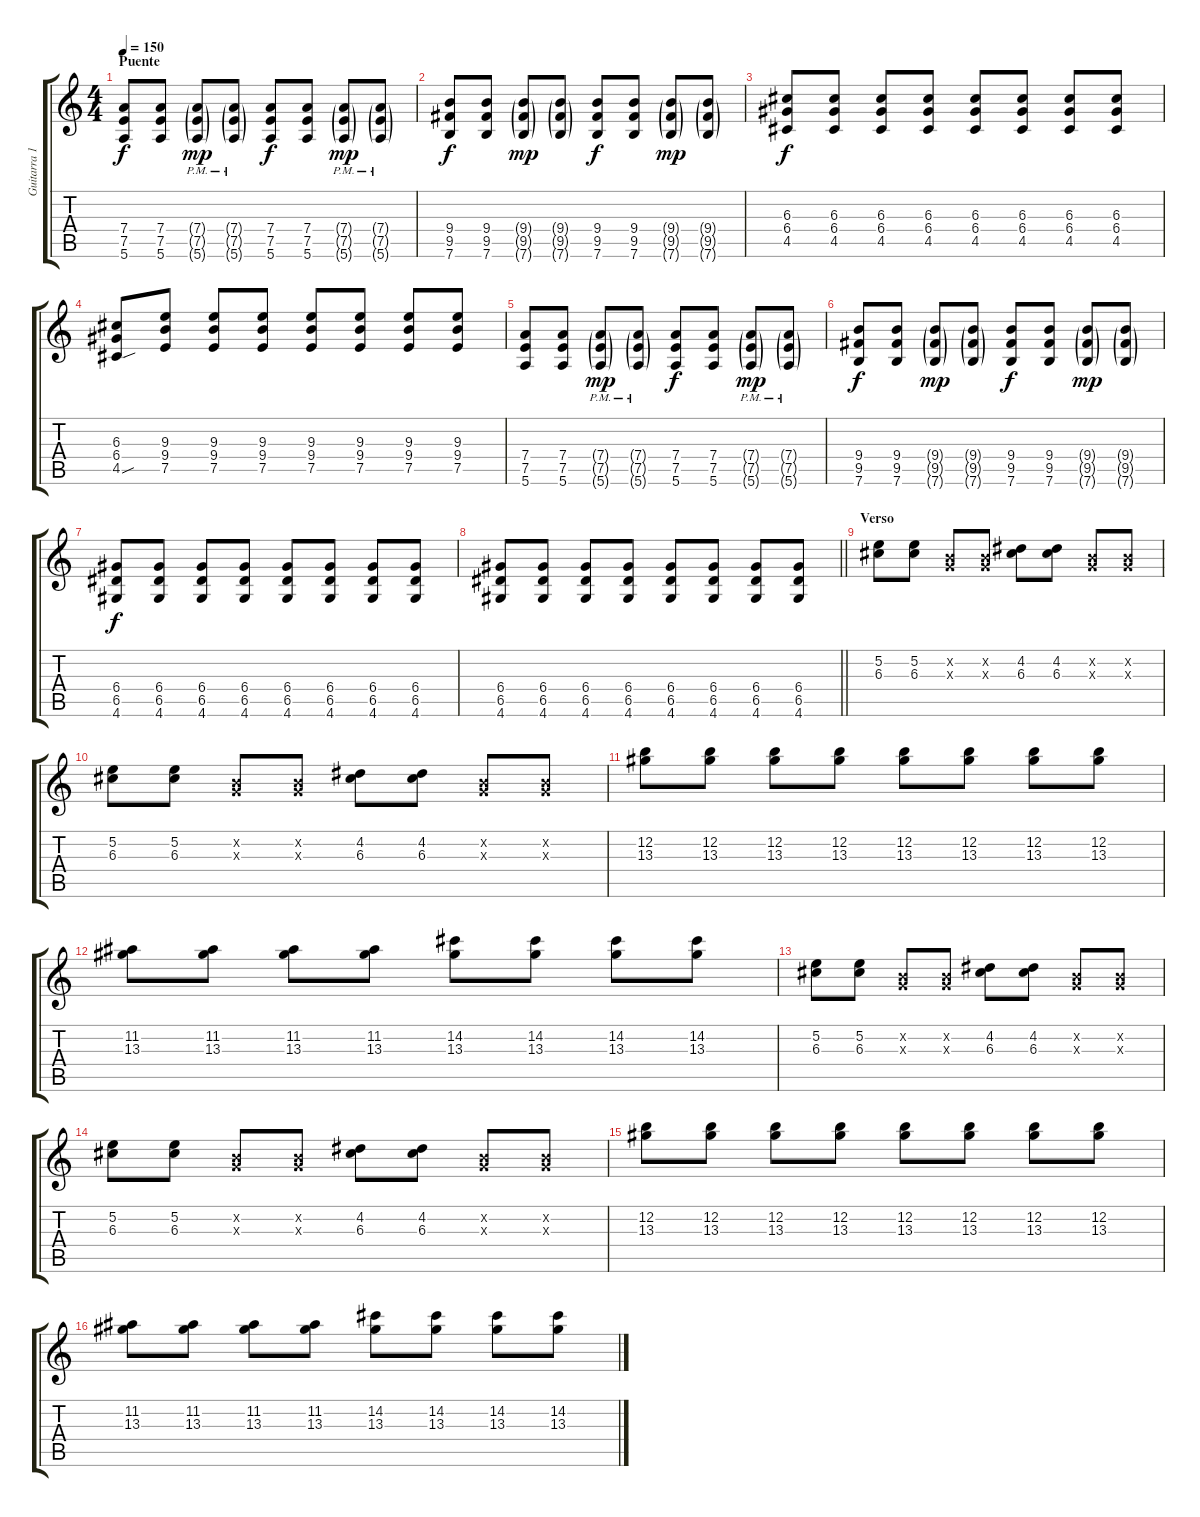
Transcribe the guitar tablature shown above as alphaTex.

\track ("Guitarra 1" "Guitarra 1") {instrument overdrivenguitar}
\staff {score tabs}
\tuning (E4 B3 G3 D3 A2 E2) {hide}
\ts (4 4)
\section ("" "Puente")
\tempo 150
\clef g2
\ks c
(7.4 7.5 5.6).8{dy f} (7.4 7.5 5.6).8 (7.4{g pm} 7.5{g} 5.6{g}).8{dy mp} (7.4{g pm} 7.5{g} 5.6{g}).8 (7.4 7.5 5.6).8{dy f} (7.4 7.5 5.6).8 (7.4{g pm} 7.5{g} 5.6{g}).8{dy mp} (7.4{g pm} 7.5{g} 5.6{g}).8 |
(9.4 9.5 7.6).8{dy f} (9.4 9.5 7.6).8 (9.4{g} 9.5{g} 7.6{g}).8{dy mp} (9.4{g} 9.5{g} 7.6{g}).8 (9.4 9.5 7.6).8{dy f} (9.4 9.5 7.6).8 (9.4{g} 9.5{g} 7.6{g}).8{dy mp} (9.4{g} 9.5{g} 7.6{g}).8 |
(6.3 6.4 4.5).8{dy f} (6.3 6.4 4.5).8 (6.3 6.4 4.5).8 (6.3 6.4 4.5).8 (6.3 6.4 4.5).8 (6.3 6.4 4.5).8 (6.3 6.4 4.5).8 (6.3 6.4 4.5).8 |
(6.3 6.4 4.5{sou}).8 (9.3 9.4 7.5).8 (9.3 9.4 7.5).8 (9.3 9.4 7.5).8 (9.3 9.4 7.5).8 (9.3 9.4 7.5).8 (9.3 9.4 7.5).8 (9.3 9.4 7.5).8 |
(7.4 7.5 5.6).8 (7.4 7.5 5.6).8 (7.4{g pm} 7.5{g} 5.6{g}).8{dy mp} (7.4{g pm} 7.5{g} 5.6{g}).8 (7.4 7.5 5.6).8{dy f} (7.4 7.5 5.6).8 (7.4{g pm} 7.5{g} 5.6{g}).8{dy mp} (7.4{g pm} 7.5{g} 5.6{g}).8 |
(9.4 9.5 7.6).8{dy f} (9.4 9.5 7.6).8 (9.4{g} 9.5{g} 7.6{g}).8{dy mp} (9.4{g} 9.5{g} 7.6{g}).8 (9.4 9.5 7.6).8{dy f} (9.4 9.5 7.6).8 (9.4{g} 9.5{g} 7.6{g}).8{dy mp} (9.4{g} 9.5{g} 7.6{g}).8 |
(6.4 6.5 4.6).8{dy f} (6.4 6.5 4.6).8 (6.4 6.5 4.6).8 (6.4 6.5 4.6).8 (6.4 6.5 4.6).8 (6.4 6.5 4.6).8 (6.4 6.5 4.6).8 (6.4 6.5 4.6).8 |
\barLineRight lightlight
(6.4 6.5 4.6).8 (6.4 6.5 4.6).8 (6.4 6.5 4.6).8 (6.4 6.5 4.6).8 (6.4 6.5 4.6).8 (6.4 6.5 4.6).8 (6.4 6.5 4.6).8 (6.4 6.5 4.6).8 |
\section ("" "Verso")
(5.2 6.3).8 (5.2 6.3).8 (0.2{x} 0.3{x}).8 (0.2{x} 0.3{x}).8 (4.2 6.3).8 (4.2 6.3).8 (0.2{x} 0.3{x}).8 (0.2{x} 0.3{x}).8 |
(5.2 6.3).8 (5.2 6.3).8 (0.2{x} 0.3{x}).8 (0.2{x} 0.3{x}).8 (4.2 6.3).8 (4.2 6.3).8 (0.2{x} 0.3{x}).8 (0.2{x} 0.3{x}).8 |
(12.2 13.3).8 (12.2 13.3).8 (12.2 13.3).8 (12.2 13.3).8 (12.2 13.3).8 (12.2 13.3).8 (12.2 13.3).8 (12.2 13.3).8 |
(11.2 13.3).8 (11.2 13.3).8 (11.2 13.3).8 (11.2 13.3).8 (14.2 13.3).8 (14.2 13.3).8 (14.2 13.3).8 (14.2 13.3).8 |
(5.2 6.3).8 (5.2 6.3).8 (0.2{x} 0.3{x}).8 (0.2{x} 0.3{x}).8 (4.2 6.3).8 (4.2 6.3).8 (0.2{x} 0.3{x}).8 (0.2{x} 0.3{x}).8 |
(5.2 6.3).8 (5.2 6.3).8 (0.2{x} 0.3{x}).8 (0.2{x} 0.3{x}).8 (4.2 6.3).8 (4.2 6.3).8 (0.2{x} 0.3{x}).8 (0.2{x} 0.3{x}).8 |
(12.2 13.3).8 (12.2 13.3).8 (12.2 13.3).8 (12.2 13.3).8 (12.2 13.3).8 (12.2 13.3).8 (12.2 13.3).8 (12.2 13.3).8 |
(11.2 13.3).8 (11.2 13.3).8 (11.2 13.3).8 (11.2 13.3).8 (14.2 13.3).8 (14.2 13.3).8 (14.2 13.3).8 (14.2 13.3).8
